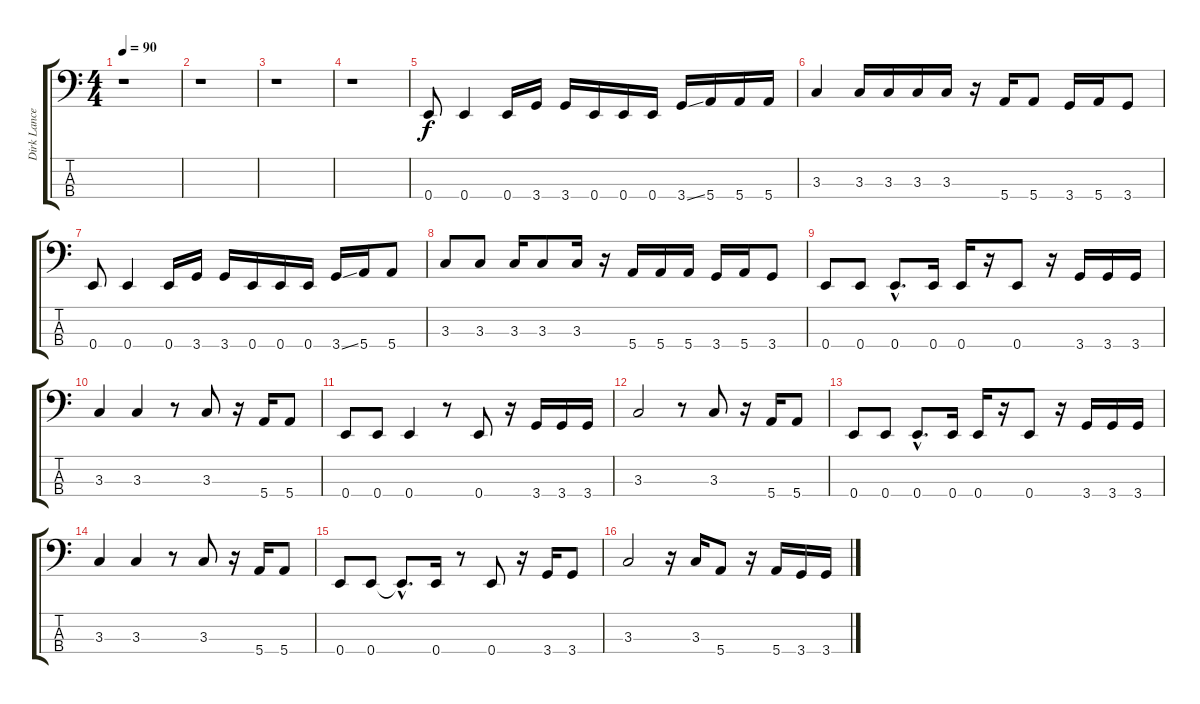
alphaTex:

\track ("Dirk Lance (Bass)" "Dirk Lance") {instrument electricbassfinger}
\staff {score tabs}
\tuning (G2 D2 A1 E1) {hide}
\ts (4 4)
\tempo 90
\clef f4
\ks c
r.1{dy f instrument electricbassfinger} |
r.1 |
r.1 |
r.1 |
0.4.8 0.4.4 0.4.16 3.4.16 3.4.16 0.4.16 0.4.16 0.4.16 3.4{ss}.16 5.4.16 5.4.16 5.4.16 |
3.3.4 3.3.16 3.3.16 3.3.16 3.3.16 r.16 5.4.16 5.4.8 3.4.16 5.4.16 3.4.8 |
0.4.8 0.4.4 0.4.16 3.4.16 3.4.16 0.4.16 0.4.16 0.4.16 3.4{ss}.16 5.4.16 5.4.8 |
3.3.8 3.3.8 3.3.16 3.3.8 3.3.16 r.16 5.4.16 5.4.16 5.4.16 3.4.16 5.4.16 3.4.8 |
0.4.8 0.4.8 0.4{hac}.8{d} 0.4.16 0.4.16 r.16 0.4.8 r.16 3.4.16 3.4.16 3.4.16 |
3.3.4 3.3.4 r.8 3.3.8 r.16 5.4.16 5.4.8 |
0.4.8 0.4.8 0.4.4 r.8 0.4.8 r.16 3.4.16 3.4.16 3.4.16 |
3.3.2 r.8 3.3.8 r.16 5.4.16 5.4.8 |
0.4.8 0.4.8 0.4{hac}.8{d} 0.4.16 0.4.16 r.16 0.4.8 r.16 3.4.16 3.4.16 3.4.16 |
3.3.4 3.3.4 r.8 3.3.8 r.16 5.4.16 5.4.8 |
0.4.8 0.4.8 0.4{hac t}.8{d} 0.4.16 r.8 0.4.8 r.16 3.4.16 3.4.8 |
3.3.2 r.16 3.3.16 5.4.8 r.16 5.4.16 3.4.16 3.4.16
